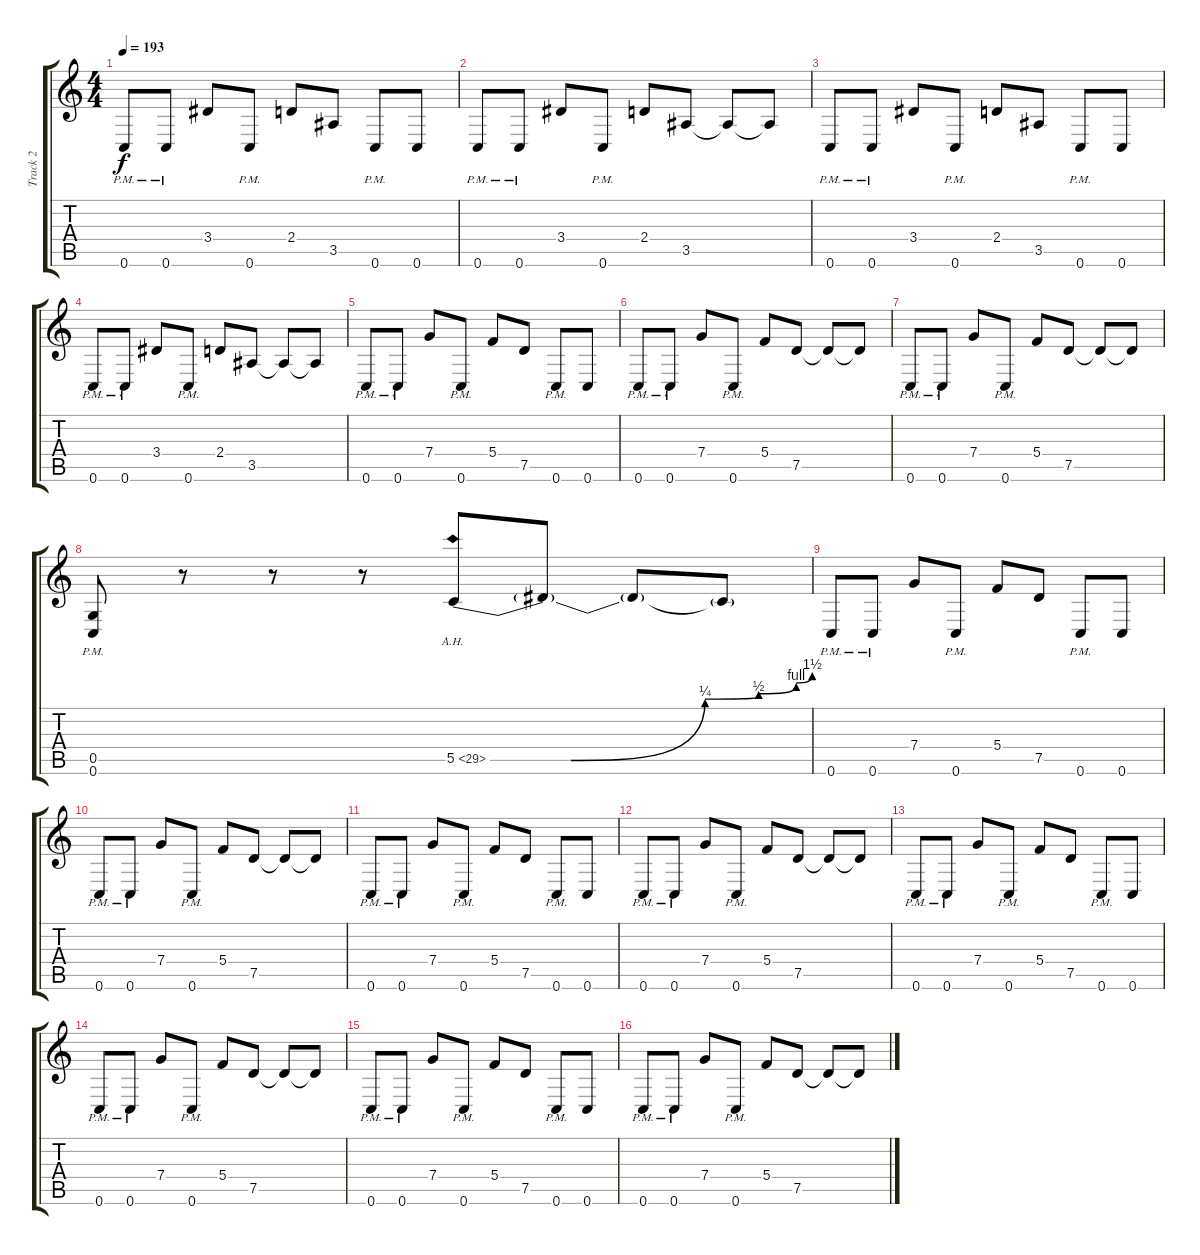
\track ("Track 2" "Track 2") {instrument distortionguitar}
\staff {score tabs}
\tuning (D4 A3 F3 C3 G2 C2) {hide}
\ts (4 4)
\tempo 193
\clef g2
\ks c
0.6{pm}.8{dy f} 0.6{pm}.8 3.4.8 0.6{pm}.8 2.4.8 3.5.8 0.6{pm}.8 0.6.8 |
0.6{pm}.8 0.6{pm}.8 3.4.8 0.6{pm}.8 2.4.8 3.5.8 3.5{t}.8 3.5{t}.8 |
0.6{pm}.8 0.6{pm}.8 3.4.8 0.6{pm}.8 2.4.8 3.5.8 0.6{pm}.8 0.6.8 |
0.6{pm}.8 0.6{pm}.8 3.4.8 0.6{pm}.8 2.4.8 3.5.8 3.5{t}.8 3.5{t}.8 |
0.6{pm}.8 0.6{pm}.8 7.4.8 0.6{pm}.8 5.4.8 7.5.8 0.6{pm}.8 0.6.8 |
0.6{pm}.8 0.6{pm}.8 7.4.8 0.6{pm}.8 5.4.8 7.5.8 7.5{t}.8 7.5{t}.8 |
0.6{pm}.8 0.6{pm}.8 7.4.8 0.6{pm}.8 5.4.8 7.5.8 7.5{t}.8 7.5{t}.8 |
(0.5{pm} 0.6{pm}).8 r.8 r.8 r.8 5.5{be (custom 0 0 15 0 40 1 50 2 57 4 60 6) ah 24}.8 5.5{t}.8 5.5{t}.8 5.5{t}.8 |
0.6{pm}.8 0.6{pm}.8 7.4.8 0.6{pm}.8 5.4.8 7.5.8 0.6{pm}.8 0.6.8 |
0.6{pm}.8 0.6{pm}.8 7.4.8 0.6{pm}.8 5.4.8 7.5.8 7.5{t}.8 7.5{t}.8 |
0.6{pm}.8 0.6{pm}.8 7.4.8 0.6{pm}.8 5.4.8 7.5.8 0.6{pm}.8 0.6.8 |
0.6{pm}.8 0.6{pm}.8 7.4.8 0.6{pm}.8 5.4.8 7.5.8 7.5{t}.8 7.5{t}.8 |
0.6{pm}.8 0.6{pm}.8 7.4.8 0.6{pm}.8 5.4.8 7.5.8 0.6{pm}.8 0.6.8 |
0.6{pm}.8 0.6{pm}.8 7.4.8 0.6{pm}.8 5.4.8 7.5.8 7.5{t}.8 7.5{t}.8 |
0.6{pm}.8 0.6{pm}.8 7.4.8 0.6{pm}.8 5.4.8 7.5.8 0.6{pm}.8 0.6.8 |
0.6{pm}.8 0.6{pm}.8 7.4.8 0.6{pm}.8 5.4.8 7.5.8 7.5{t}.8 7.5{t}.8
